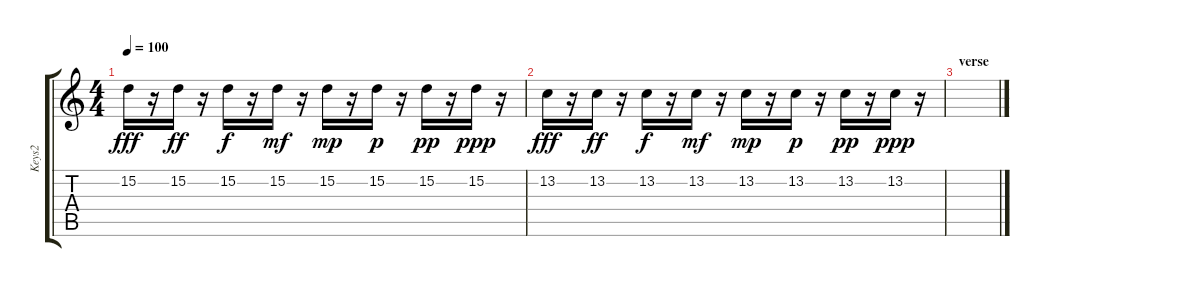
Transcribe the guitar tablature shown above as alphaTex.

\track ("Keys2" "Keys2") {instrument lead2sawtooth}
\staff {score tabs}
\tuning (E4 B3 G3 D3 A2 E2) {hide}
\ts (4 4)
\tempo 100
\clef g2
\ks c
15.2.16{dy fff} r.16 15.2.16{dy ff} r.16 15.2.16{dy f} r.16 15.2.16{dy mf} r.16 15.2.16{dy mp} r.16 15.2.16{dy p} r.16 15.2.16{dy pp} r.16 15.2.16{dy ppp} r.16 |
13.2.16{dy fff} r.16 13.2.16{dy ff} r.16 13.2.16{dy f} r.16 13.2.16{dy mf} r.16 13.2.16{dy mp} r.16 13.2.16{dy p} r.16 13.2.16{dy pp} r.16 13.2.16{dy ppp} r.16 |
\section ("" "verse")
